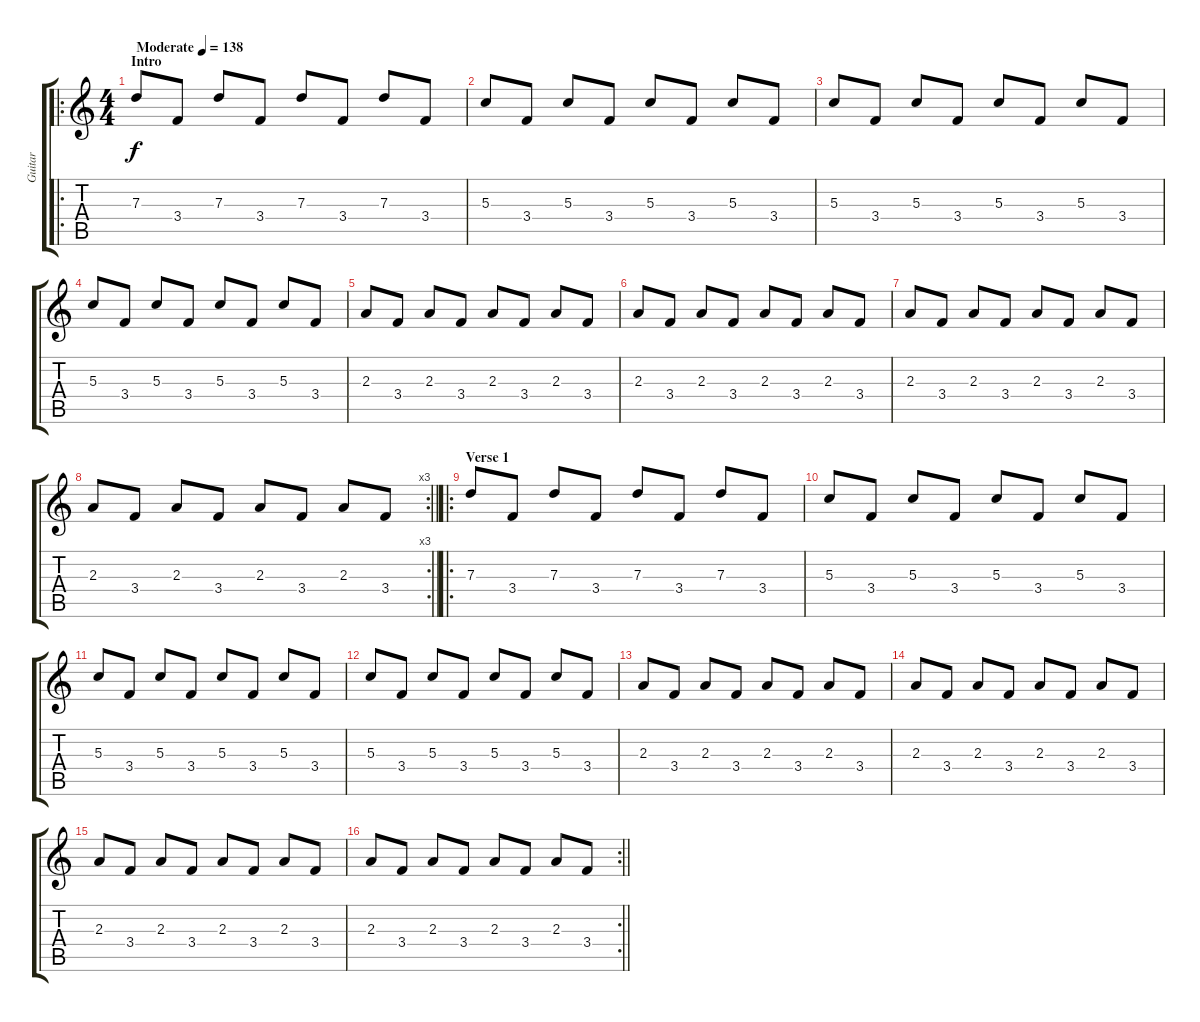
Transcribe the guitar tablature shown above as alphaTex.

\track ("Guitar" "Guitar") {instrument electricguitarjazz}
\staff {score tabs}
\tuning (E4 B3 G3 D3 A2 E2) {hide}
\ro
\ts (4 4)
\section ("" "Intro")
\tempo (138 "Moderate")
\clef g2
\ks c
7.3.8{dy f instrument electricguitarjazz} 3.4.8 7.3.8 3.4.8 7.3.8 3.4.8 7.3.8 3.4.8 |
5.3.8 3.4.8 5.3.8 3.4.8 5.3.8 3.4.8 5.3.8 3.4.8 |
5.3.8 3.4.8 5.3.8 3.4.8 5.3.8 3.4.8 5.3.8 3.4.8 |
5.3.8 3.4.8 5.3.8 3.4.8 5.3.8 3.4.8 5.3.8 3.4.8 |
2.3.8 3.4.8 2.3.8 3.4.8 2.3.8 3.4.8 2.3.8 3.4.8 |
2.3.8 3.4.8 2.3.8 3.4.8 2.3.8 3.4.8 2.3.8 3.4.8 |
2.3.8 3.4.8 2.3.8 3.4.8 2.3.8 3.4.8 2.3.8 3.4.8 |
\rc 3
\barLineRight lightlight
2.3.8 3.4.8 2.3.8 3.4.8 2.3.8 3.4.8 2.3.8 3.4.8 |
\ro
\section ("" "Verse 1")
7.3.8 3.4.8 7.3.8 3.4.8 7.3.8 3.4.8 7.3.8 3.4.8 |
5.3.8 3.4.8 5.3.8 3.4.8 5.3.8 3.4.8 5.3.8 3.4.8 |
5.3.8 3.4.8 5.3.8 3.4.8 5.3.8 3.4.8 5.3.8 3.4.8 |
5.3.8 3.4.8 5.3.8 3.4.8 5.3.8 3.4.8 5.3.8 3.4.8 |
2.3.8 3.4.8 2.3.8 3.4.8 2.3.8 3.4.8 2.3.8 3.4.8 |
2.3.8 3.4.8 2.3.8 3.4.8 2.3.8 3.4.8 2.3.8 3.4.8 |
2.3.8 3.4.8 2.3.8 3.4.8 2.3.8 3.4.8 2.3.8 3.4.8 |
\rc 2
\barLineRight lightlight
2.3.8 3.4.8 2.3.8 3.4.8 2.3.8 3.4.8 2.3.8 3.4.8
